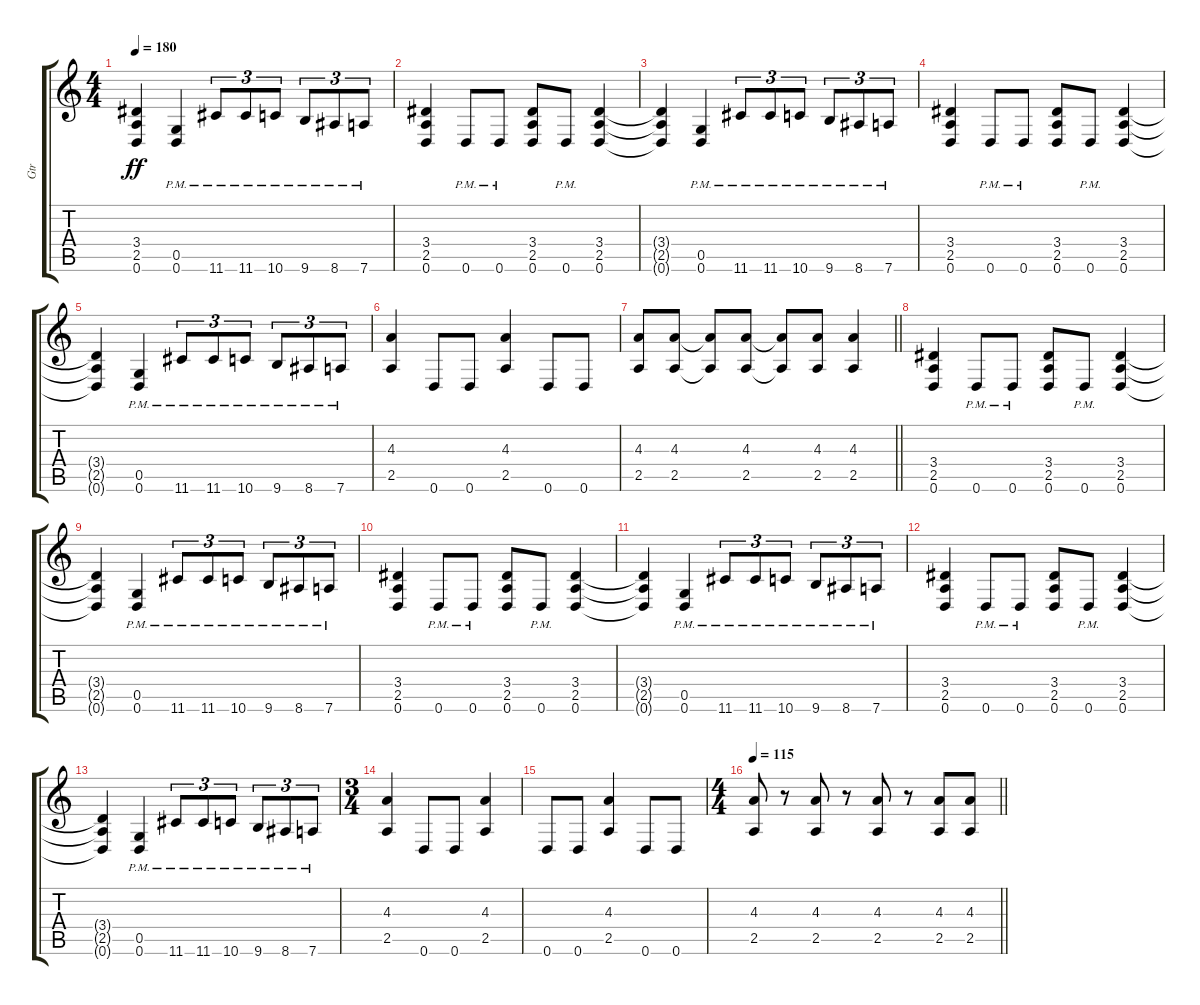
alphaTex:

\track ("Gtr" "Gtr") {instrument distortionguitar}
\staff {score tabs}
\tuning (D4 A3 F3 C3 G2 D2) {hide}
\ts (4 4)
\tempo 180
\clef g2
\ks c
(3.4{t} 2.5{t} 0.6{t}).4{dy ff} (0.5{pm} 0.6{pm}).4 11.6{pm}.8{tu (3 2)} 11.6{pm}.8{tu (3 2)} 10.6{pm}.8{tu (3 2)} 9.6{pm}.8{tu (3 2)} 8.6{pm}.8{tu (3 2)} 7.6{pm}.8{tu (3 2)} |
(3.4 2.5 0.6).4 0.6{pm}.8 0.6{pm}.8 (3.4 2.5 0.6).8 0.6{pm}.8 (3.4 2.5 0.6).4 |
(3.4{t} 2.5{t} 0.6{t}).4 (0.5{pm} 0.6{pm}).4 11.6{pm}.8{tu (3 2)} 11.6{pm}.8{tu (3 2)} 10.6{pm}.8{tu (3 2)} 9.6{pm}.8{tu (3 2)} 8.6{pm}.8{tu (3 2)} 7.6{pm}.8{tu (3 2)} |
(3.4 2.5 0.6).4 0.6{pm}.8 0.6{pm}.8 (3.4 2.5 0.6).8 0.6{pm}.8 (3.4 2.5 0.6).4 |
(3.4{t} 2.5{t} 0.6{t}).4 (0.5{pm} 0.6{pm}).4 11.6{pm}.8{tu (3 2)} 11.6{pm}.8{tu (3 2)} 10.6{pm}.8{tu (3 2)} 9.6{pm}.8{tu (3 2)} 8.6{pm}.8{tu (3 2)} 7.6{pm}.8{tu (3 2)} |
(4.3 2.5).4 0.6.8 0.6.8 (4.3 2.5).4 0.6.8 0.6.8 |
\barLineRight lightlight
(4.3 2.5).8 (4.3 2.5).8 (4.3{t} 2.5{t}).8 (4.3 2.5).8 (4.3{t} 2.5{t}).8 (4.3 2.5).8 (4.3 2.5).4 |
(3.4 2.5 0.6).4 0.6{pm}.8 0.6{pm}.8 (3.4 2.5 0.6).8 0.6{pm}.8 (3.4 2.5 0.6).4 |
(3.4{t} 2.5{t} 0.6{t}).4 (0.5{pm} 0.6{pm}).4 11.6{pm}.8{tu (3 2)} 11.6{pm}.8{tu (3 2)} 10.6{pm}.8{tu (3 2)} 9.6{pm}.8{tu (3 2)} 8.6{pm}.8{tu (3 2)} 7.6{pm}.8{tu (3 2)} |
(3.4 2.5 0.6).4 0.6{pm}.8 0.6{pm}.8 (3.4 2.5 0.6).8 0.6{pm}.8 (3.4 2.5 0.6).4 |
(3.4{t} 2.5{t} 0.6{t}).4 (0.5{pm} 0.6{pm}).4 11.6{pm}.8{tu (3 2)} 11.6{pm}.8{tu (3 2)} 10.6{pm}.8{tu (3 2)} 9.6{pm}.8{tu (3 2)} 8.6{pm}.8{tu (3 2)} 7.6{pm}.8{tu (3 2)} |
(3.4 2.5 0.6).4 0.6{pm}.8 0.6{pm}.8 (3.4 2.5 0.6).8 0.6{pm}.8 (3.4 2.5 0.6).4 |
(3.4{t} 2.5{t} 0.6{t}).4 (0.5{pm} 0.6{pm}).4 11.6{pm}.8{tu (3 2)} 11.6{pm}.8{tu (3 2)} 10.6{pm}.8{tu (3 2)} 9.6{pm}.8{tu (3 2)} 8.6{pm}.8{tu (3 2)} 7.6{pm}.8{tu (3 2)} |
\ts (3 4)
(4.3 2.5).4 0.6.8 0.6.8 (4.3 2.5).4 |
0.6.8 0.6.8 (4.3 2.5).4 0.6.8 0.6.8 |
\ts (4 4)
\tempo 115
\barLineRight lightlight
(4.3 2.5).8 r.8 (4.3 2.5).8 r.8 (4.3 2.5).8 r.8 (4.3 2.5).8 (4.3 2.5).8
